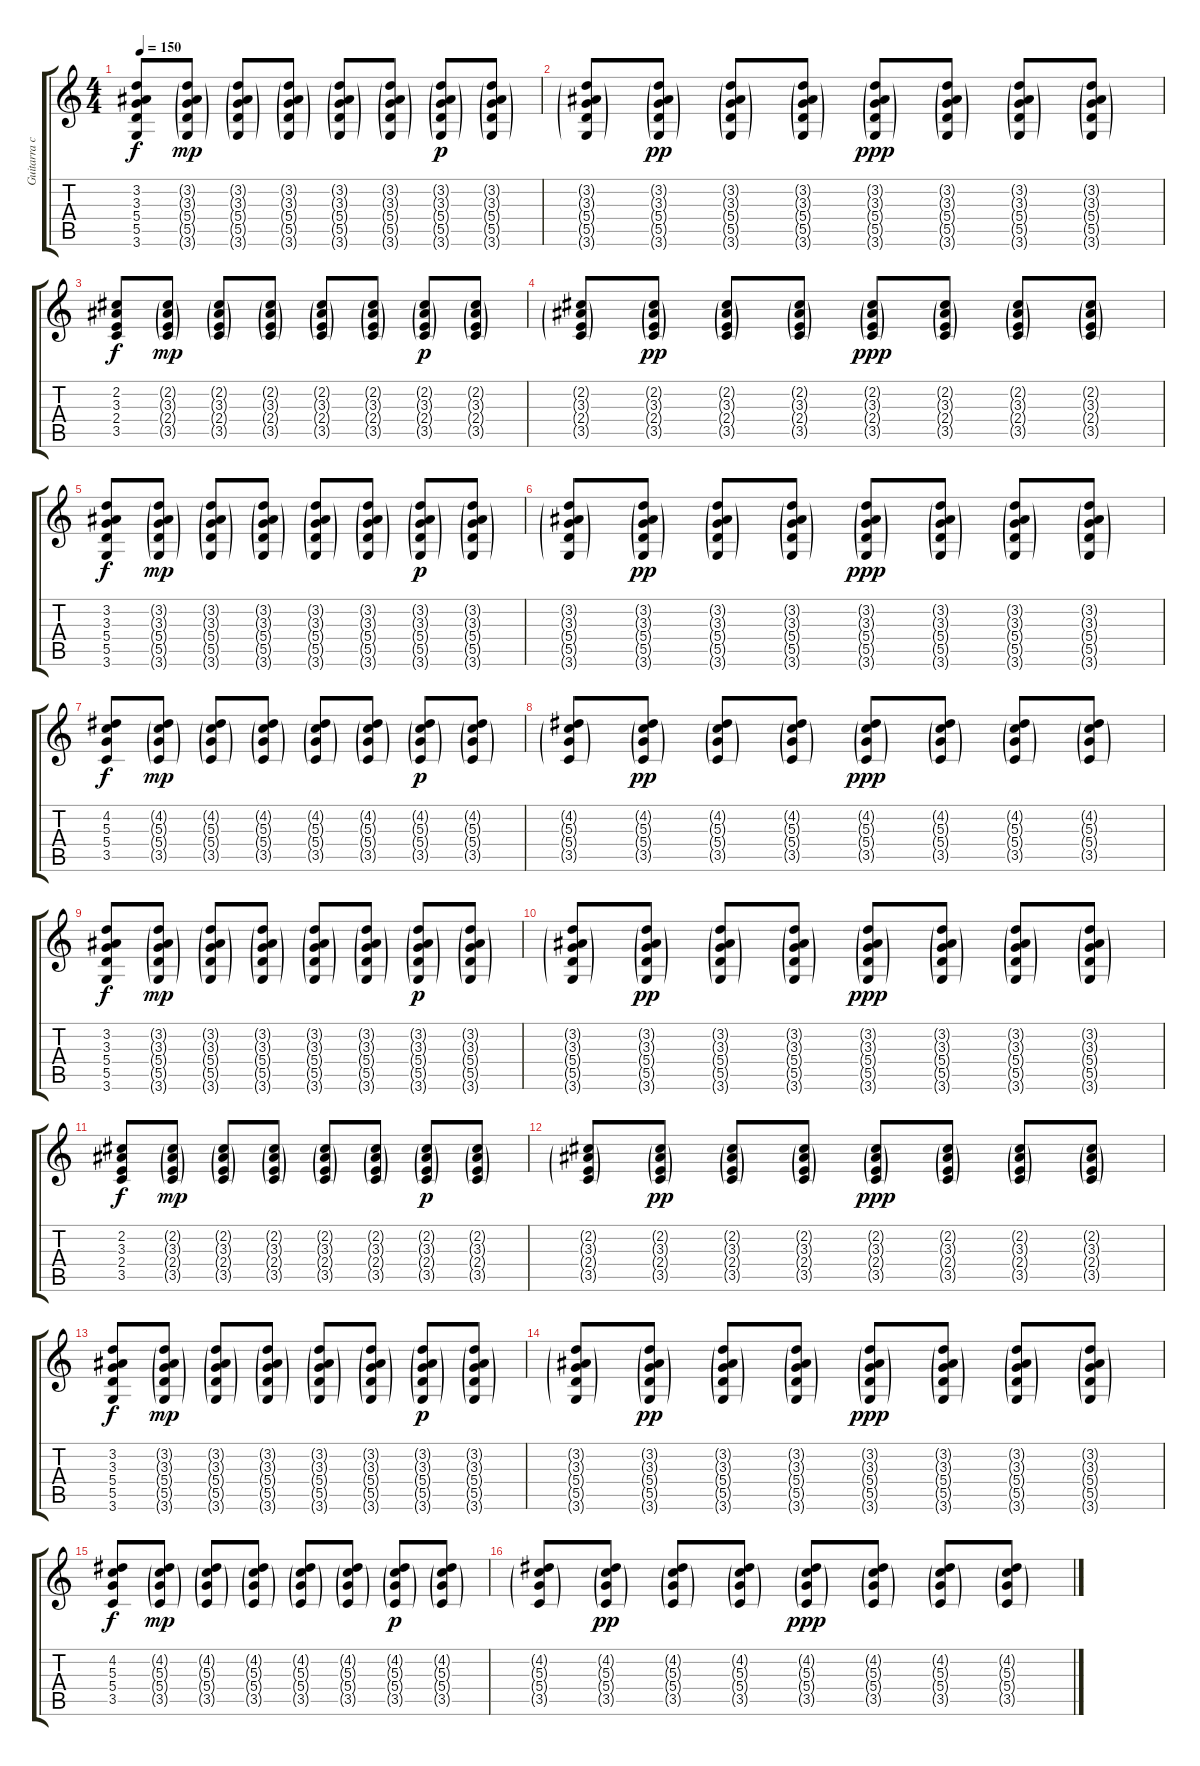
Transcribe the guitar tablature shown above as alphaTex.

\track ("Guitarra c/ reverb" "Guitarra c") {instrument overdrivenguitar}
\staff {score tabs}
\tuning (E4 B3 G3 D3 A2 E2) {hide}
\ts (4 4)
\tempo 150
\clef g2
\ks c
(3.2 3.3 5.4 5.5 3.6).8{dy f} (3.2{g} 3.3{g} 5.4{g} 5.5{g} 3.6{g}).8{dy mp} (3.2{g} 3.3{g} 5.4{g} 5.5{g} 3.6{g}).8 (3.2{g} 3.3{g} 5.4{g} 5.5{g} 3.6{g}).8 (3.2{g} 3.3{g} 5.4{g} 5.5{g} 3.6{g}).8 (3.2{g} 3.3{g} 5.4{g} 5.5{g} 3.6{g}).8 (3.2{g} 3.3{g} 5.4{g} 5.5{g} 3.6{g}).8{dy p} (3.2{g} 3.3{g} 5.4{g} 5.5{g} 3.6{g}).8 |
(3.2{g} 3.3{g} 5.4{g} 5.5{g} 3.6{g}).8 (3.2{g} 3.3{g} 5.4{g} 5.5{g} 3.6{g}).8{dy pp} (3.2{g} 3.3{g} 5.4{g} 5.5{g} 3.6{g}).8 (3.2{g} 3.3{g} 5.4{g} 5.5{g} 3.6{g}).8 (3.2{g} 3.3{g} 5.4{g} 5.5{g} 3.6{g}).8{dy ppp} (3.2{g} 3.3{g} 5.4{g} 5.5{g} 3.6{g}).8 (3.2{g} 3.3{g} 5.4{g} 5.5{g} 3.6{g}).8 (3.2{g} 3.3{g} 5.4{g} 5.5{g} 3.6{g}).8 |
(2.2 3.3 2.4 3.5).8{dy f} (2.2{g} 3.3{g} 2.4{g} 3.5{g}).8{dy mp} (2.2{g} 3.3{g} 2.4{g} 3.5{g}).8 (2.2{g} 3.3{g} 2.4{g} 3.5{g}).8 (2.2{g} 3.3{g} 2.4{g} 3.5{g}).8 (2.2{g} 3.3{g} 2.4{g} 3.5{g}).8 (2.2{g} 3.3{g} 2.4{g} 3.5{g}).8{dy p} (2.2{g} 3.3{g} 2.4{g} 3.5{g}).8 |
(2.2{g} 3.3{g} 2.4{g} 3.5{g}).8 (2.2{g} 3.3{g} 2.4{g} 3.5{g}).8{dy pp} (2.2{g} 3.3{g} 2.4{g} 3.5{g}).8 (2.2{g} 3.3{g} 2.4{g} 3.5{g}).8 (2.2{g} 3.3{g} 2.4{g} 3.5{g}).8{dy ppp} (2.2{g} 3.3{g} 2.4{g} 3.5{g}).8 (2.2{g} 3.3{g} 2.4{g} 3.5{g}).8 (2.2{g} 3.3{g} 2.4{g} 3.5{g}).8 |
(3.2 3.3 5.4 5.5 3.6).8{dy f} (3.2{g} 3.3{g} 5.4{g} 5.5{g} 3.6{g}).8{dy mp} (3.2{g} 3.3{g} 5.4{g} 5.5{g} 3.6{g}).8 (3.2{g} 3.3{g} 5.4{g} 5.5{g} 3.6{g}).8 (3.2{g} 3.3{g} 5.4{g} 5.5{g} 3.6{g}).8 (3.2{g} 3.3{g} 5.4{g} 5.5{g} 3.6{g}).8 (3.2{g} 3.3{g} 5.4{g} 5.5{g} 3.6{g}).8{dy p} (3.2{g} 3.3{g} 5.4{g} 5.5{g} 3.6{g}).8 |
(3.2{g} 3.3{g} 5.4{g} 5.5{g} 3.6{g}).8 (3.2{g} 3.3{g} 5.4{g} 5.5{g} 3.6{g}).8{dy pp} (3.2{g} 3.3{g} 5.4{g} 5.5{g} 3.6{g}).8 (3.2{g} 3.3{g} 5.4{g} 5.5{g} 3.6{g}).8 (3.2{g} 3.3{g} 5.4{g} 5.5{g} 3.6{g}).8{dy ppp} (3.2{g} 3.3{g} 5.4{g} 5.5{g} 3.6{g}).8 (3.2{g} 3.3{g} 5.4{g} 5.5{g} 3.6{g}).8 (3.2{g} 3.3{g} 5.4{g} 5.5{g} 3.6{g}).8 |
(4.2 5.3 5.4 3.5).8{dy f} (4.2{g} 5.3{g} 5.4{g} 3.5{g}).8{dy mp} (4.2{g} 5.3{g} 5.4{g} 3.5{g}).8 (4.2{g} 5.3{g} 5.4{g} 3.5{g}).8 (4.2{g} 5.3{g} 5.4{g} 3.5{g}).8 (4.2{g} 5.3{g} 5.4{g} 3.5{g}).8 (4.2{g} 5.3{g} 5.4{g} 3.5{g}).8{dy p} (4.2{g} 5.3{g} 5.4{g} 3.5{g}).8 |
(4.2{g} 5.3{g} 5.4{g} 3.5{g}).8 (4.2{g} 5.3{g} 5.4{g} 3.5{g}).8{dy pp} (4.2{g} 5.3{g} 5.4{g} 3.5{g}).8 (4.2{g} 5.3{g} 5.4{g} 3.5{g}).8 (4.2{g} 5.3{g} 5.4{g} 3.5{g}).8{dy ppp} (4.2{g} 5.3{g} 5.4{g} 3.5{g}).8 (4.2{g} 5.3{g} 5.4{g} 3.5{g}).8 (4.2{g} 5.3{g} 5.4{g} 3.5{g}).8 |
(3.2 3.3 5.4 5.5 3.6).8{dy f} (3.2{g} 3.3{g} 5.4{g} 5.5{g} 3.6{g}).8{dy mp} (3.2{g} 3.3{g} 5.4{g} 5.5{g} 3.6{g}).8 (3.2{g} 3.3{g} 5.4{g} 5.5{g} 3.6{g}).8 (3.2{g} 3.3{g} 5.4{g} 5.5{g} 3.6{g}).8 (3.2{g} 3.3{g} 5.4{g} 5.5{g} 3.6{g}).8 (3.2{g} 3.3{g} 5.4{g} 5.5{g} 3.6{g}).8{dy p} (3.2{g} 3.3{g} 5.4{g} 5.5{g} 3.6{g}).8 |
(3.2{g} 3.3{g} 5.4{g} 5.5{g} 3.6{g}).8 (3.2{g} 3.3{g} 5.4{g} 5.5{g} 3.6{g}).8{dy pp} (3.2{g} 3.3{g} 5.4{g} 5.5{g} 3.6{g}).8 (3.2{g} 3.3{g} 5.4{g} 5.5{g} 3.6{g}).8 (3.2{g} 3.3{g} 5.4{g} 5.5{g} 3.6{g}).8{dy ppp} (3.2{g} 3.3{g} 5.4{g} 5.5{g} 3.6{g}).8 (3.2{g} 3.3{g} 5.4{g} 5.5{g} 3.6{g}).8 (3.2{g} 3.3{g} 5.4{g} 5.5{g} 3.6{g}).8 |
(2.2 3.3 2.4 3.5).8{dy f} (2.2{g} 3.3{g} 2.4{g} 3.5{g}).8{dy mp} (2.2{g} 3.3{g} 2.4{g} 3.5{g}).8 (2.2{g} 3.3{g} 2.4{g} 3.5{g}).8 (2.2{g} 3.3{g} 2.4{g} 3.5{g}).8 (2.2{g} 3.3{g} 2.4{g} 3.5{g}).8 (2.2{g} 3.3{g} 2.4{g} 3.5{g}).8{dy p} (2.2{g} 3.3{g} 2.4{g} 3.5{g}).8 |
(2.2{g} 3.3{g} 2.4{g} 3.5{g}).8 (2.2{g} 3.3{g} 2.4{g} 3.5{g}).8{dy pp} (2.2{g} 3.3{g} 2.4{g} 3.5{g}).8 (2.2{g} 3.3{g} 2.4{g} 3.5{g}).8 (2.2{g} 3.3{g} 2.4{g} 3.5{g}).8{dy ppp} (2.2{g} 3.3{g} 2.4{g} 3.5{g}).8 (2.2{g} 3.3{g} 2.4{g} 3.5{g}).8 (2.2{g} 3.3{g} 2.4{g} 3.5{g}).8 |
(3.2 3.3 5.4 5.5 3.6).8{dy f} (3.2{g} 3.3{g} 5.4{g} 5.5{g} 3.6{g}).8{dy mp} (3.2{g} 3.3{g} 5.4{g} 5.5{g} 3.6{g}).8 (3.2{g} 3.3{g} 5.4{g} 5.5{g} 3.6{g}).8 (3.2{g} 3.3{g} 5.4{g} 5.5{g} 3.6{g}).8 (3.2{g} 3.3{g} 5.4{g} 5.5{g} 3.6{g}).8 (3.2{g} 3.3{g} 5.4{g} 5.5{g} 3.6{g}).8{dy p} (3.2{g} 3.3{g} 5.4{g} 5.5{g} 3.6{g}).8 |
(3.2{g} 3.3{g} 5.4{g} 5.5{g} 3.6{g}).8 (3.2{g} 3.3{g} 5.4{g} 5.5{g} 3.6{g}).8{dy pp} (3.2{g} 3.3{g} 5.4{g} 5.5{g} 3.6{g}).8 (3.2{g} 3.3{g} 5.4{g} 5.5{g} 3.6{g}).8 (3.2{g} 3.3{g} 5.4{g} 5.5{g} 3.6{g}).8{dy ppp} (3.2{g} 3.3{g} 5.4{g} 5.5{g} 3.6{g}).8 (3.2{g} 3.3{g} 5.4{g} 5.5{g} 3.6{g}).8 (3.2{g} 3.3{g} 5.4{g} 5.5{g} 3.6{g}).8 |
(4.2 5.3 5.4 3.5).8{dy f} (4.2{g} 5.3{g} 5.4{g} 3.5{g}).8{dy mp} (4.2{g} 5.3{g} 5.4{g} 3.5{g}).8 (4.2{g} 5.3{g} 5.4{g} 3.5{g}).8 (4.2{g} 5.3{g} 5.4{g} 3.5{g}).8 (4.2{g} 5.3{g} 5.4{g} 3.5{g}).8 (4.2{g} 5.3{g} 5.4{g} 3.5{g}).8{dy p} (4.2{g} 5.3{g} 5.4{g} 3.5{g}).8 |
(4.2{g} 5.3{g} 5.4{g} 3.5{g}).8 (4.2{g} 5.3{g} 5.4{g} 3.5{g}).8{dy pp} (4.2{g} 5.3{g} 5.4{g} 3.5{g}).8 (4.2{g} 5.3{g} 5.4{g} 3.5{g}).8 (4.2{g} 5.3{g} 5.4{g} 3.5{g}).8{dy ppp} (4.2{g} 5.3{g} 5.4{g} 3.5{g}).8 (4.2{g} 5.3{g} 5.4{g} 3.5{g}).8 (4.2{g} 5.3{g} 5.4{g} 3.5{g}).8
